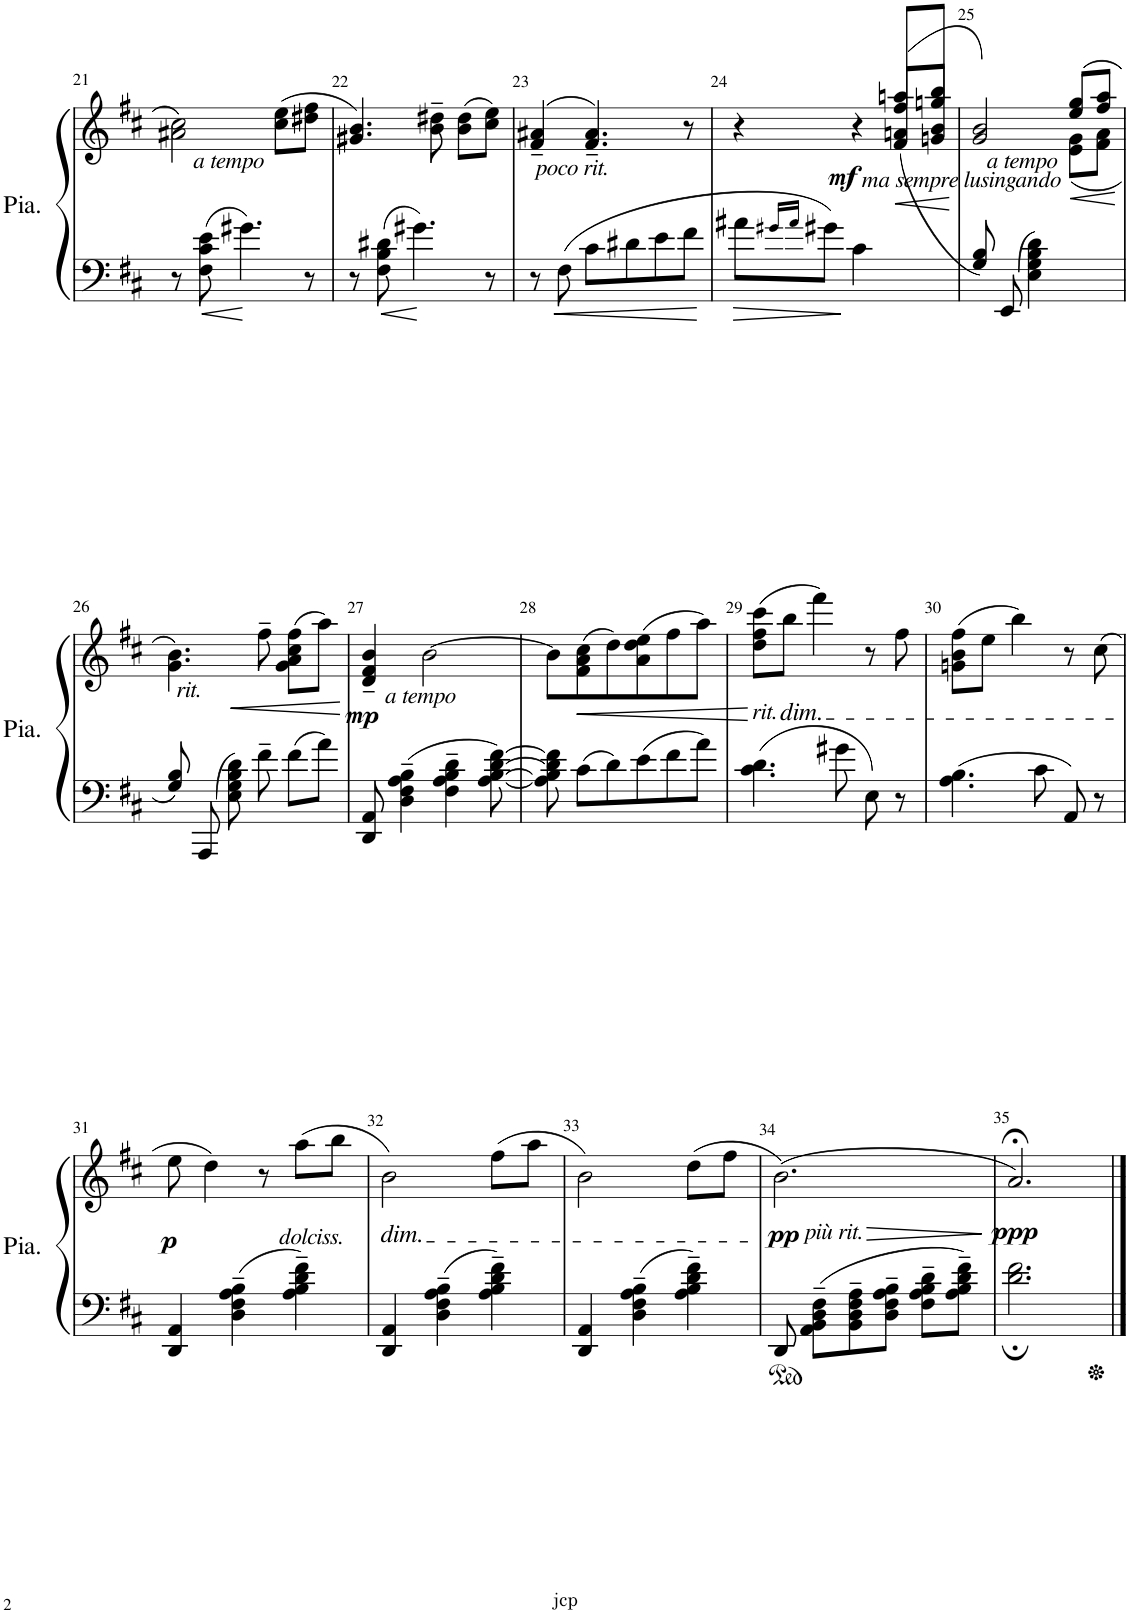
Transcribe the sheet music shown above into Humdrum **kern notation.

**kern	**kern	**dynam
*part1	*part1	*part1
*staff2	*staff1	*staff1/2
*I"Piano	*	*
*I'Pia.	*	*
!!LO:PB:g=z
*clefF4	*clefG2	*
*k[f#c#]	*k[f#c#]	*
*M3/4	*M3/4	*
=21	=21	=21
!	!LO:TX:b:i:t=a tempo	!
8r	2a#X\ 2cc#\	.
8F#\ 8c#\ 8e\	.	.
4.g#X\	.	.
.	(8cc#\ 8ee\L	.
8r	8dd#X\ 8ff#\J	.
=22	=22	=22
8r	4.g#X/ 4.b/)	.
8F#\ 8B\ 8d#X\	.	.
4.g#X\	.	.
.	8b\~ 8dd#X\~	.
.	(8b\ 8dd#\L	.
8r	8cc#\ 8ee\J)	.
=23	=23	=23
!	!LO:TX:b:i:t=poco rit.	!
8r	(>4f#/~ 4a#X/~	.
8F#\	.	.
8c#\L	4.f#/~ 4.a#/~)	.
8d#X\	.	.
8e\	.	.
8f#\J	8r	.
=24	=24	=24
*	*^	*
8a#X\L	4r	2ryy	.
16qg#X/LL	.	.	.
16qa#/JJ	.	.	.
8g#X\J	.	.	.
4c#\	4r	.	.
!	!	!	!LO:HP:b
!	!	!	!LO:DY:n=1:b
4ryy	(>8ff#/ 8aan/L	(<8f#/ 8an/L	< mf
!	!LO:TX:b:i:t=ma sempre lusingando	!	!
.	8ggn/ 8bb/J	8gn/ 8b/J	.
*	*v	*v	*
.	.	[
=25	=25	=25
*	*^	*
!	!LO:TX:b:i:t=a tempo	!	!
8G/ 8B/)	2g/ 2b/)	2ryy	.
8EE/	.	.	.
4E\ 4G\ 4B\ 4d\	.	.	.
!	!	!	!LO:HP:b
4ryy	(>8ee/ 8gg/L	(<8e\ 8g\L	<
.	8ff#/ 8aa/J	8f#\ 8a\J	.
*	*v	*v	*
.	.	[
!!LO:LB:g=z
=26	=26	=26
!	!LO:TX:b:i:t=rit.	!
8G/ 8B/)	4.g\ 4.b\)	.
8AAA/	.	.
8E\ 8G\ 8B\ 8d\	.	.
8f#~\	8ff#~\	.
8f#\L	(8g\ 8a\ 8cc#\ 8ff#\L	.
8a\J	8aa\J)	.
=27	=27	=27
!	!LO:TX:b:i:t=a tempo	!
!	!	!LO:DY:b
8DD/ 8AA/	4d/~ 4f#/~ 4b/~	mp
4D\~ 4F#\~ 4A\~ 4B\~	.	.
.	[2b\	.
4F#\~ 4A\~ 4B\~ 4d\~	.	.
[8A\ [8B\ [8d\ [8f#\	.	.
=28	=28	=28
8A\] 8B\] 8d\] 8f#\]	8b\L]	.
!	!	!LO:HP:b
8c#\L	(8f#\ 8a\ 8cc#\	<
8d\	8dd\)	.
8e\	(8a\ 8dd\ 8ee\	.
8f#\	8ff#\	.
8a\J	8aa\J)	.
.	.	[
=29	=29	=29
!	!LO:TX:b:i:t=rit.	!
!	!LO:TX:b:i:t=dim.	!
4.c#\ 4.d\	(8dd\ 8ff#\ 8ccc#\L	.
.	8bb\J	.
.	4fff#\)	.
8g#X\	.	.
8E\	8r	.
8r	8ff#\	.
=30	=30	=30
4.A\ 4.B\	(8gn\ 8b\ 8ff#\L	.
.	8ee\J	.
.	4bb\)	.
8c#\	.	.
8AA/	8r	.
8r	(8cc#\	.
!!LO:LB:g=z
=31	=31	=31
!	!	!LO:DY:b
4DD/ 4AA/	8ee\	p
.	4dd\)	.
4D\~ 4F#\~ 4A\~ 4B\~	.	.
.	8r	.
!	!LO:TX:b:i:t=dolciss.	!
4A\~ 4B\~ 4d\~ 4f#\~	(8aa\L	.
.	8bb\J	.
=32	=32	=32
!	!LO:TX:b:i:t=dim.	!
4DD/ 4AA/	2b\)	.
4D\~ 4F#\~ 4A\~ 4B\~	.	.
4A\~ 4B\~ 4d\~ 4f#\~	(8ff#\L	.
.	8aa\J	.
=33	=33	=33
4DD/ 4AA/	2b\)	.
4D\~ 4F#\~ 4A\~ 4B\~	.	.
4A\~ 4B\~ 4d\~ 4f#\~	(8dd\L	.
.	8ff#\J	.
=34	=34	=34
!	!LO:TX:b:i:t=più rit.	!
!	!	!LO:HP:b
!	!	!LO:DY:n=1:b
8DD/	(2.b\)	> pp
8AA\~ 8BB\~ 8D\~ 8F#\~L	.	.
8BB\~ 8D\~ 8F#\~ 8A\~	.	.
8D\~ 8F#\~ 8A\~ 8B\~J	.	.
8F#\~ 8A\~ 8B\~ 8d\~L	.	.
8A\~ 8B\~ 8d\~ 8f#\~J	.	.
.	.	]
=35	=35	=35
!	!	!LO:DY:b
2.d\; 2.f#\;	2.a;</)	ppp
==	==	==
*-	*-	*-
